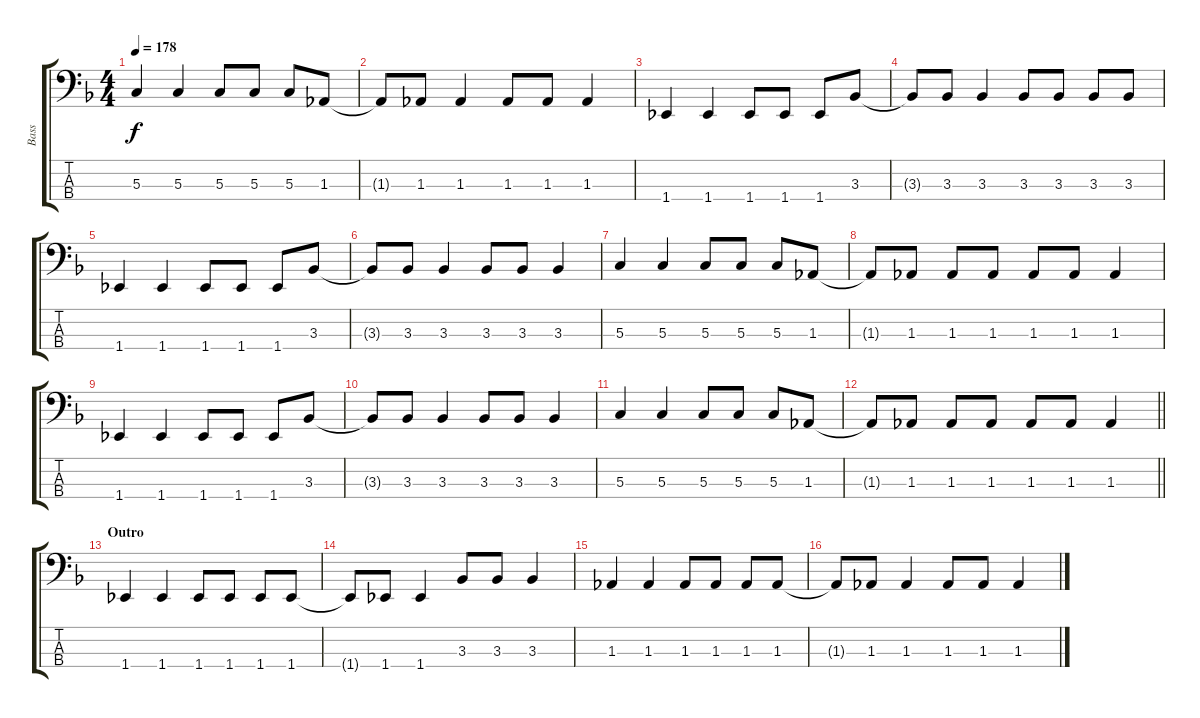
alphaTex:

\track ("Bass" "Bass") {instrument electricbassfinger}
\staff {score tabs}
\tuning (F2 C2 G1 D1) {hide}
\ts (4 4)
\tempo 178
\clef f4
\ks f
5.3.4{dy f} 5.3.4 5.3.8 5.3.8 5.3.8 1.3.8 |
1.3{t}.8 1.3.8 1.3.4 1.3.8 1.3.8 1.3.4 |
1.4.4 1.4.4 1.4.8 1.4.8 1.4.8 3.3.8 |
3.3{t}.8 3.3.8 3.3.4 3.3.8 3.3.8 3.3.8 3.3.8 |
1.4.4 1.4.4 1.4.8 1.4.8 1.4.8 3.3.8 |
3.3{t}.8 3.3.8 3.3.4 3.3.8 3.3.8 3.3.4 |
5.3.4 5.3.4 5.3.8 5.3.8 5.3.8 1.3.8 |
1.3{t}.8 1.3.8 1.3.8 1.3.8 1.3.8 1.3.8 1.3.4 |
1.4.4 1.4.4 1.4.8 1.4.8 1.4.8 3.3.8 |
3.3{t}.8 3.3.8 3.3.4 3.3.8 3.3.8 3.3.4 |
5.3.4 5.3.4 5.3.8 5.3.8 5.3.8 1.3.8 |
\barLineRight lightlight
1.3{t}.8 1.3.8 1.3.8 1.3.8 1.3.8 1.3.8 1.3.4 |
\section ("" "Outro")
1.4.4 1.4.4 1.4.8 1.4.8 1.4.8 1.4.8 |
1.4{t}.8 1.4.8 1.4.4 3.3.8 3.3.8 3.3.4 |
1.3.4 1.3.4 1.3.8 1.3.8 1.3.8 1.3.8 |
1.3{t}.8 1.3.8 1.3.4 1.3.8 1.3.8 1.3.4
